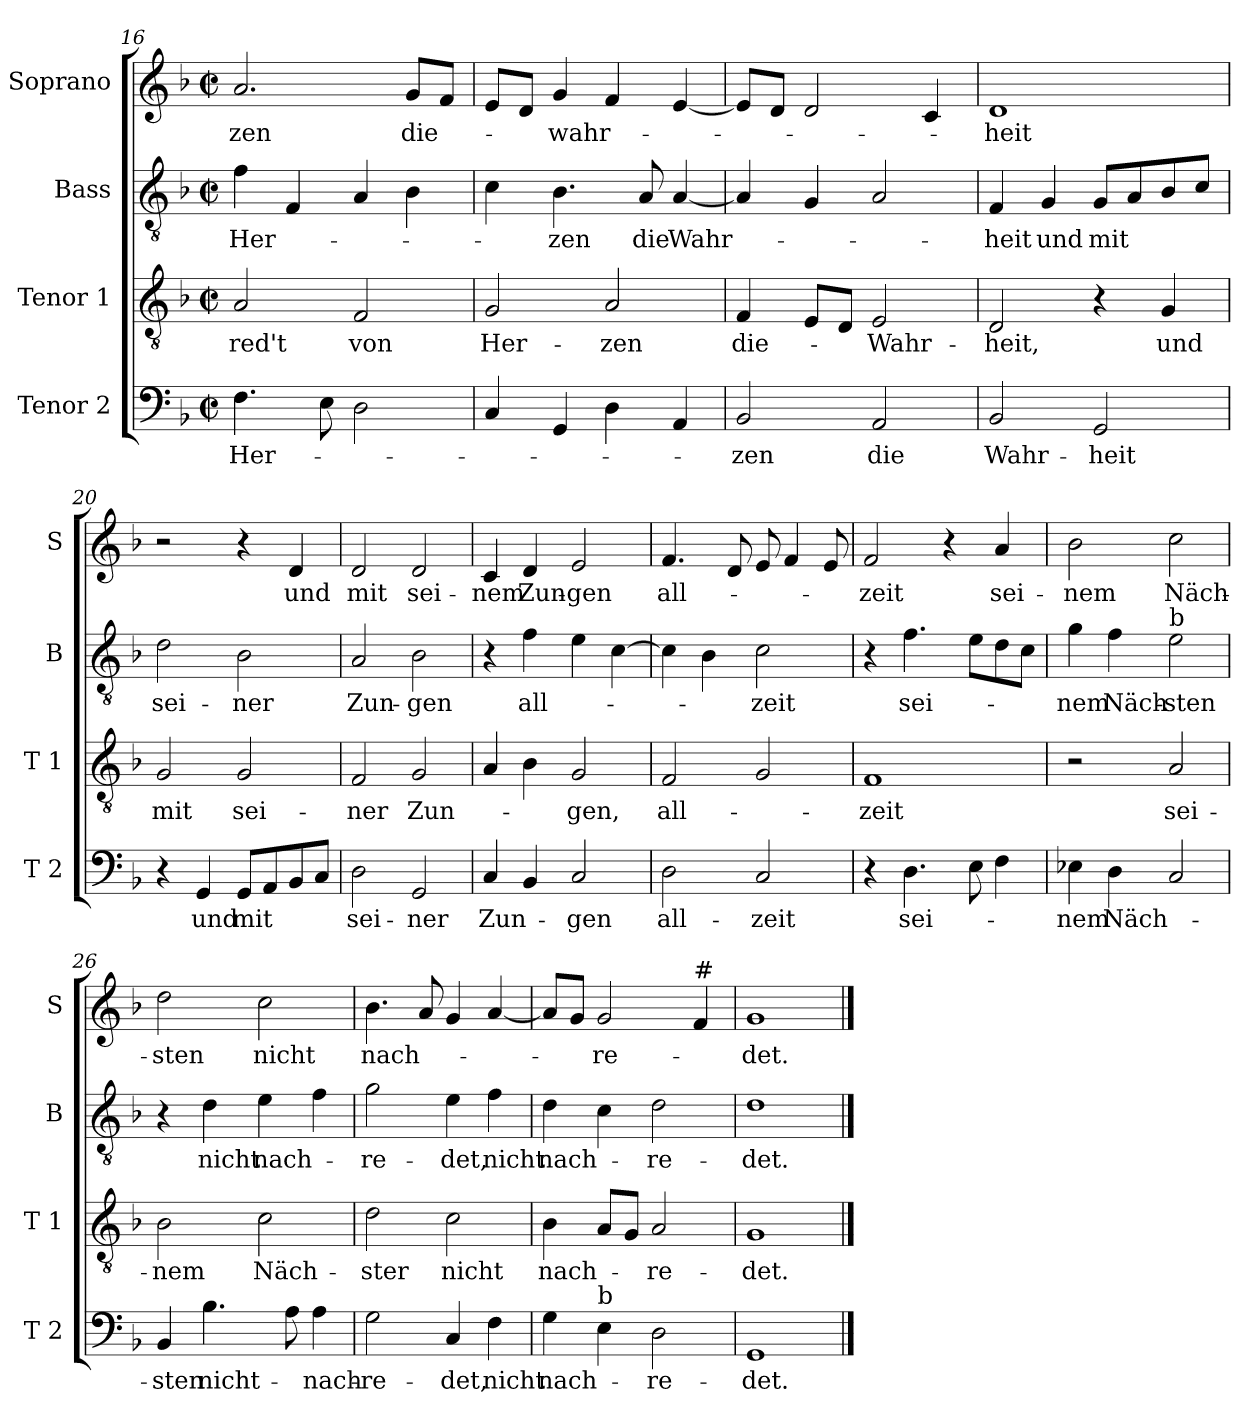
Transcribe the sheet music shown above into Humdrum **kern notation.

**kern	**text	**kern	**text	**kern	**text	**kern	**text
*part4	*part4	*part3	*part3	*part2	*part2	*part1	*part1
*staff4	*staff4	*staff3	*staff3	*staff2	*staff2	*staff1	*staff1
*I"Tenor 2	*	*I"Tenor 1	*	*I"Bass	*	*I"Soprano	*
*I'T 2	*	*I'T 1	*	*I'B	*	*I'S	*
*clefF4	*	*clefGv2	*	*clefGv2	*	*clefG2	*
*k[b-]	*	*k[b-]	*	*k[b-]	*	*k[b-]	*
*M2/2	*	*M2/2	*	*M2/2	*	*M2/2	*
*met(c|)	*	*met(c|)	*	*met(c|)	*	*met(c|)	*
=16	=16	=16	=16	=16	=16	=16	=16
!	!LO:LY:b	!	!LO:LY:b	!	!LO:LY:b	!	!LO:LY:b
4.F\	Her-	2A/	red't	4f\	Her-	2.a/	-zen
.	.	.	.	4F/	.	.	.
8E\	.	.	.	.	.	.	.
!	!	!	!LO:LY:b	!	!	!	!
2D\	.	2F/	von	4A/	.	.	.
!	!	!	!	!	!	!	!LO:LY:b
.	.	.	.	4B-\	.	8gL	die-
.	.	.	.	.	.	8fJ	.
=17	=17	=17	=17	=17	=17	=17	=17
!	!	!	!LO:LY:b	!	!	!	!
4C/	.	2G/	Her-	4c\	.	8eL	.
.	.	.	.	.	.	8dJ	.
!	!	!	!	!	!LO:LY:b	!	!LO:LY:b
4GG/	.	.	.	4.B-\	-zen	4g/	-wahr-
!	!	!	!LO:LY:b	!	!	!	!
4D\	.	2A/	-zen	.	.	4f/	.
!	!	!	!	!	!LO:LY:b	!	!
.	.	.	.	8A/	die	.	.
!	!	!	!	!	!LO:LY:b	!	!
4AA/	.	.	.	[4A/	Wahr-	[4e/	.
=18	=18	=18	=18	=18	=18	=18	=18
!	!LO:LY:b	!	!LO:LY:b	!	!	!	!
2BB-/	-zen	4F/	die-	4A/]	.	8eL]	.
.	.	.	.	.	.	8dJ	.
.	.	8EL	.	4G/	.	2d/	.
.	.	8DJ	.	.	.	.	.
!	!LO:LY:b	!	!LO:LY:b	!	!	!	!
2AA/	die	2E/	-Wahr-	2A/	.	.	.
.	.	.	.	.	.	4c/	.
!!LO:LB:g=z
=19	=19	=19	=19	=19	=19	=19	=19
!	!LO:LY:b	!	!LO:LY:b	!	!LO:LY:b	!	!LO:LY:b
2BB-/	Wahr-	2D/	-heit,	4F/	-heit	1d	-heit
!	!	!	!	!	!LO:LY:b	!	!
.	.	.	.	4G/	und	.	.
!	!LO:LY:b	!	!	!	!LO:LY:b	!	!
2GG/	-heit	4r	.	8GL	mit	.	.
.	.	.	.	8A	.	.	.
!	!	!	!LO:LY:b	!	!	!	!
.	.	4G/	und	8B-	.	.	.
.	.	.	.	8cJ	.	.	.
=20	=20	=20	=20	=20	=20	=20	=20
!	!	!	!LO:LY:b	!	!LO:LY:b	!	!
4r	.	2G/	mit	2d\	sei-	2r	.
!	!LO:LY:b	!	!	!	!	!	!
4GG/	und	.	.	.	.	.	.
!	!LO:LY:b	!	!LO:LY:b	!	!LO:LY:b	!	!
8GGL	mit	2G/	sei-	2B-\	-ner	4r	.
8AA	.	.	.	.	.	.	.
!	!	!	!	!	!	!	!LO:LY:b
8BB-	.	.	.	.	.	4d/	und
8CJ	.	.	.	.	.	.	.
=21	=21	=21	=21	=21	=21	=21	=21
!	!LO:LY:b	!	!LO:LY:b	!	!LO:LY:b	!	!LO:LY:b
2D\	sei-	2F/	-ner	2A/	Zun-	2d/	mit
!	!LO:LY:b	!	!LO:LY:b	!	!LO:LY:b	!	!LO:LY:b
2GG/	-ner	2G/	Zun-	2B-\	-gen	2d/	sei-
=22	=22	=22	=22	=22	=22	=22	=22
!	!LO:LY:b	!	!	!	!	!	!LO:LY:b
4C/	Zun-	4A/	.	4r	.	4c/	-nem
!	!	!	!	!	!LO:LY:b	!	!LO:LY:b
4BB-/	.	4B-\	.	4f\	all-	4d/	Zun-
!	!LO:LY:b	!	!LO:LY:b	!	!	!	!LO:LY:b
2C/	-gen	2G/	-gen,	4e\	.	2e/	-gen
.	.	.	.	[4c\	.	.	.
=23	=23	=23	=23	=23	=23	=23	=23
!	!LO:LY:b	!	!LO:LY:b	!	!	!	!LO:LY:b
2D\	all-	2F/	all-	4c\]	.	4.f/	all-
.	.	.	.	4B-\	.	.	.
.	.	.	.	.	.	8d/	.
!	!LO:LY:b	!	!	!	!LO:LY:b	!	!
2C/	-zeit	2G/	.	2c\	-zeit	8e/	.
.	.	.	.	.	.	4f/	.
.	.	.	.	.	.	8e/	.
=24	=24	=24	=24	=24	=24	=24	=24
!	!	!	!LO:LY:b	!	!	!	!LO:LY:b
4r	.	1F	-zeit	4r	.	2f/	-zeit
!	!LO:LY:b	!	!	!	!LO:LY:b	!	!
4.D\	sei-	.	.	4.f\	sei-	.	.
.	.	.	.	.	.	4r	.
8E\	.	.	.	8eL	.	.	.
!	!	!	!	!	!	!	!LO:LY:b
4F\	.	.	.	8d	.	4a/	sei-
.	.	.	.	8cJ	.	.	.
!!LO:LB:g=z
=25	=25	=25	=25	=25	=25	=25	=25
!	!LO:LY:b	!	!	!	!LO:LY:b	!	!LO:LY:b
4E-X\	-nem	2r	.	4g\	-nem	2b-\	-nem
!	!LO:LY:b	!	!	!	!LO:LY:b	!	!
4D\	Näch-	.	.	4f\	Näch-	.	.
!	!	!	!	!LO:TX:a:t=b	!	!	!
!	!	!	!LO:LY:b	!	!LO:LY:b	!	!LO:LY:b
2C/	.	2A/	sei-	2e\	-sten	2cc\	Näch-
=26	=26	=26	=26	=26	=26	=26	=26
!	!LO:LY:b	!	!LO:LY:b	!	!	!	!LO:LY:b
4BB-/	-sten	2B-\	-nem	4r	.	2dd\	-sten
!	!LO:LY:b	!	!	!	!LO:LY:b	!	!
4.B-\	nicht-	.	.	4d\	nicht	.	.
!	!	!	!LO:LY:b	!	!LO:LY:b	!	!LO:LY:b
.	.	2c\	Näch-	4e\	nach-	2cc\	nicht
8A\	.	.	.	.	.	.	.
!	!LO:LY:b	!	!	!	!	!	!
4A\	-nach-	.	.	4f\	.	.	.
=27	=27	=27	=27	=27	=27	=27	=27
!	!LO:LY:b	!	!LO:LY:b	!	!LO:LY:b	!	!LO:LY:b
2G\	-re-	2d\	-ster	2g\	-re-	4.b-\	nach-
.	.	.	.	.	.	8a/	.
!	!LO:LY:b	!	!LO:LY:b	!	!LO:LY:b	!	!
4C/	-det,	2c\	nicht	4e\	-det,	4g/	.
!	!LO:LY:b	!	!	!	!LO:LY:b	!	!
4F\	nicht	.	.	4f\	nicht	[4a/	.
=28	=28	=28	=28	=28	=28	=28	=28
!	!LO:LY:b	!	!LO:LY:b	!	!LO:LY:b	!	!
4G\	nach-	4B-\	nach-	4d\	nach-	8aL]	.
.	.	.	.	.	.	8gJ	.
!LO:TX:a:t=b	!	!	!	!	!	!	!
!	!	!	!	!	!	!	!LO:LY:b
4E\	.	8AL	.	4c\	.	2g/	-re-
.	.	8GJ	.	.	.	.	.
!	!LO:LY:b	!	!LO:LY:b	!	!LO:LY:b	!	!
2D\	-re-	2A/	-re-	2d\	-re-	.	.
!	!	!	!	!	!	!LO:TX:a:t=#	!
.	.	.	.	.	.	4f/	.
=29	=29	=29	=29	=29	=29	=29	=29
!	!LO:LY:b	!	!LO:LY:b	!	!LO:LY:b	!	!LO:LY:b
1GG	-det.	1G	-det.	1d	-det.	1g	-det.
==	==	==	==	==	==	==	==
*-	*-	*-	*-	*-	*-	*-	*-
